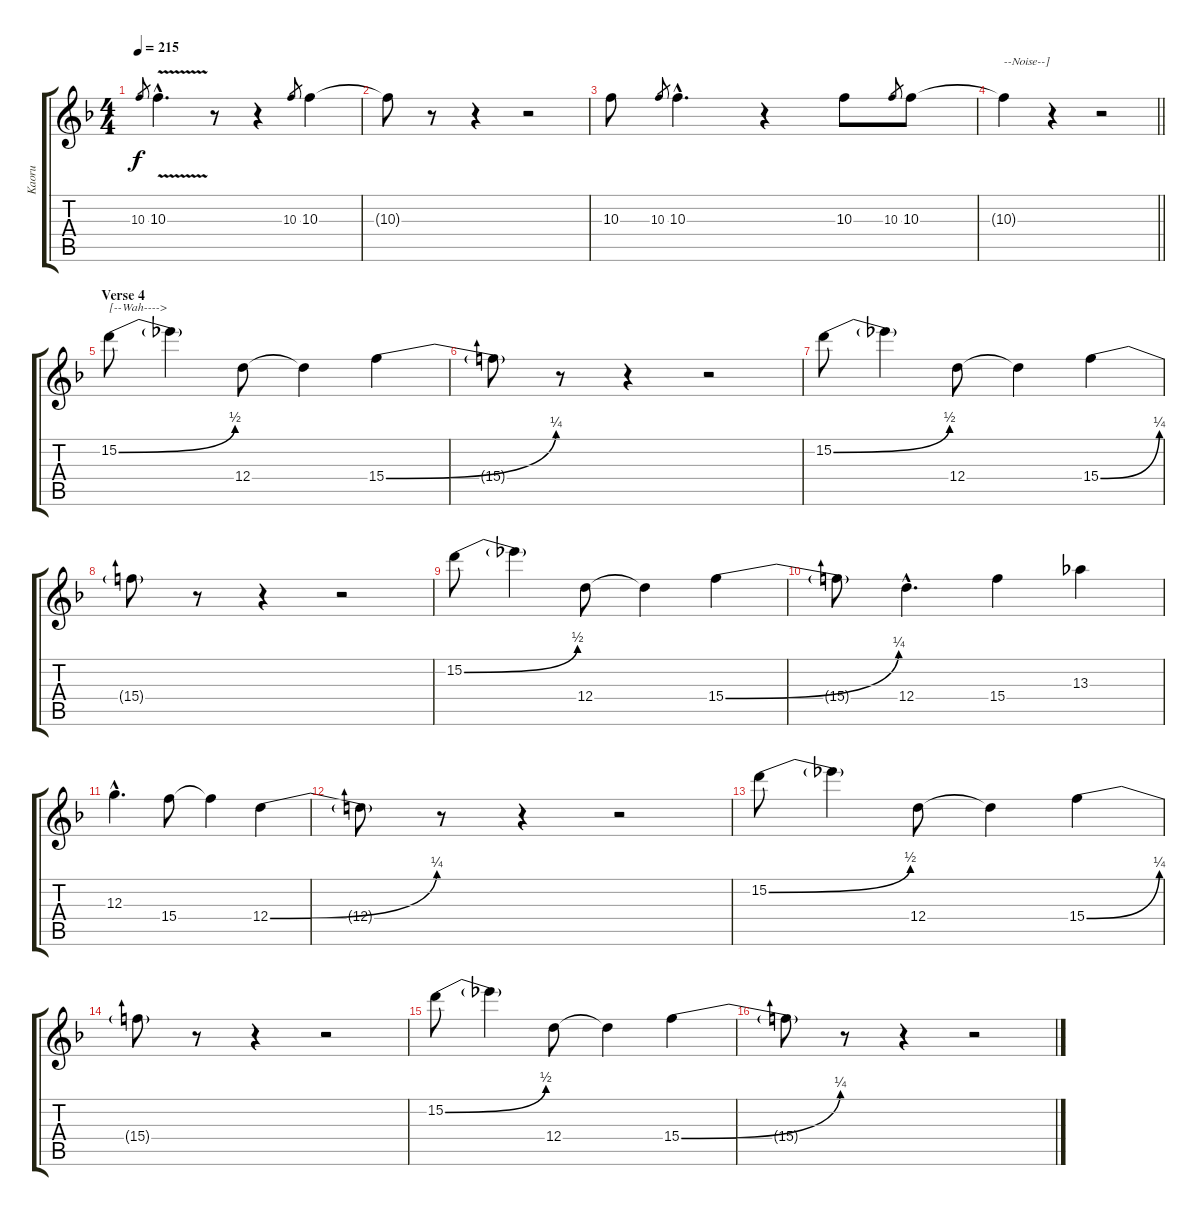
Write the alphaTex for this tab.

\track ("Kaoru" "Kaoru") {instrument overdrivenguitar}
\staff {score tabs}
\tuning (E4 B3 G3 D3 A2 D2) {hide}
\ts (4 4)
\tempo 215
\clef g2
\ks f
10.3.8{gr dy f} 10.3{v hac}.4{d} r.8 r.4 10.3.8{gr} 10.3.4 |
10.3{t}.8 r.8 r.4 r.2 |
10.3.8 10.3.8{gr} 10.3{hac}.4{d} r.4 10.3.8 10.3.8{gr} 10.3.8 |
\barLineRight lightlight
10.3{t}.4{txt "--Noise--]"} r.4 r.2 |
\section ("" "Verse 4")
15.2{be (bend 0 0 60 2)}.8{txt "[--Wah---->"} 15.2{t}.4 12.4.8 12.4{t}.4 15.4{be (bend 0 0 60 1)}.4 |
15.4{t}.8 r.8 r.4 r.2 |
15.2{be (bend 0 0 60 2)}.8 15.2{t}.4 12.4.8 12.4{t}.4 15.4{be (bend 0 0 60 1)}.4 |
15.4{t}.8 r.8 r.4 r.2 |
15.2{be (bend 0 0 60 2)}.8 15.2{t}.4 12.4.8 12.4{t}.4 15.4{be (bend 0 0 60 1)}.4 |
15.4{t}.8 12.4{hac}.4{d} 15.4.4 13.3.4 |
12.3{hac}.4{d} 15.4.8 15.4{t}.4 12.4{be (bend 0 0 60 1)}.4 |
12.4{t}.8 r.8 r.4 r.2 |
15.2{be (bend 0 0 60 2)}.8 15.2{t}.4 12.4.8 12.4{t}.4 15.4{be (bend 0 0 60 1)}.4 |
15.4{t}.8 r.8 r.4 r.2 |
15.2{be (bend 0 0 60 2)}.8 15.2{t}.4 12.4.8 12.4{t}.4 15.4{be (bend 0 0 60 1)}.4 |
15.4{t}.8 r.8 r.4 r.2
